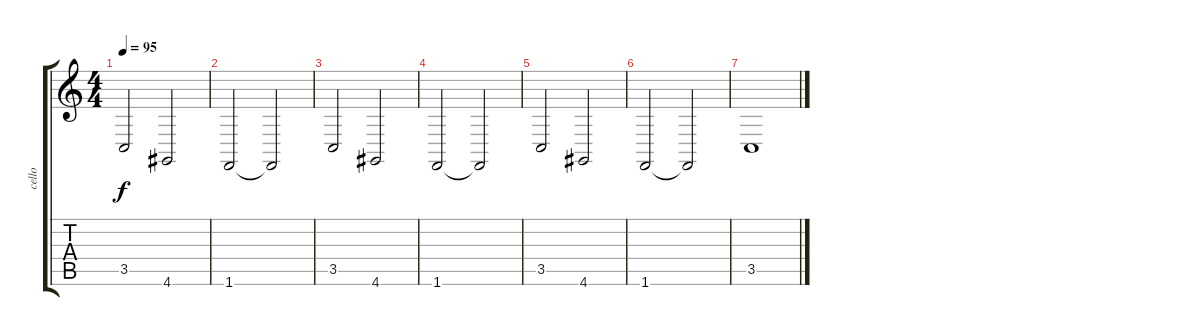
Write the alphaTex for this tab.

\track ("cello" "cello") {instrument cello}
\staff {score tabs}
\tuning (E4 B3 G3 D3 A2 E2) {hide}
\ts (4 4)
\tempo 95
\clef g2
\ks c
3.5.2{dy f} 4.6.2 |
1.6.2 1.6{t}.2 |
3.5.2 4.6.2 |
1.6.2 1.6{t}.2 |
3.5.2 4.6.2 |
1.6.2 1.6{t}.2 |
3.5.1
